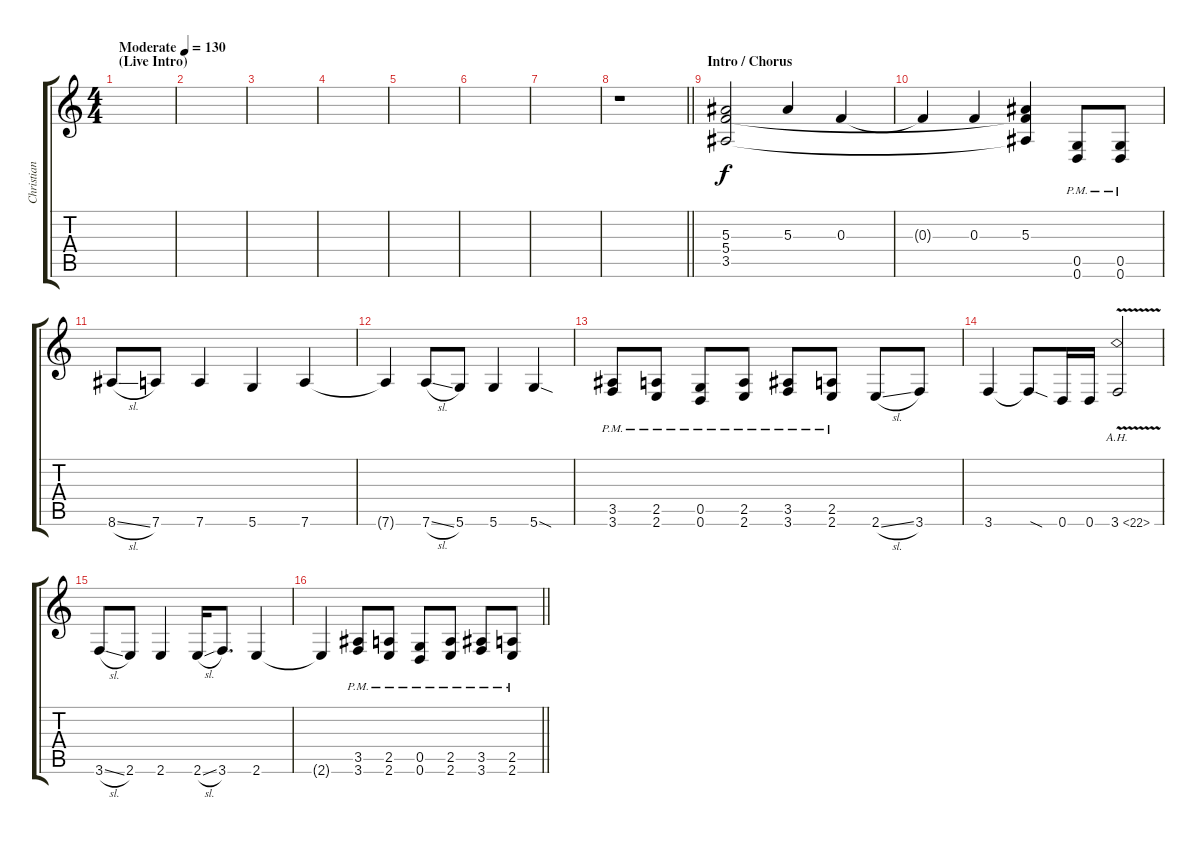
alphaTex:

\track ("Christian Andreu" "Christian ") {instrument distortionguitar}
\staff {score tabs}
\tuning (D4 A3 F3 C3 G2 D2) {hide}
\ts (4 4)
\section ("" "(Live Intro)")
\tempo (130 "Moderate")
\clef g2
\ks c
|
|
|
|
|
|
|
\barLineRight lightlight
r.1 |
\section ("" "Intro / Chorus")
(5.3 5.4 3.5).2 5.3.4 0.3.4 |
0.3{t}.4 0.3.4 (5.3 5.4{t} 3.5{t}).4 (0.5{pm} 0.6{pm}).8 (0.5{pm} 0.6{pm}).8 |
8.6{sl}.8 7.6.8 7.6.4 5.6.4 7.6.4 |
7.6{t}.4 7.6{sl}.8 5.6.8 5.6.4 5.6{sod}.4 |
(3.5{pm} 3.6{pm}).8 (2.5{pm} 2.6{pm}).8 (0.5{pm} 0.6{pm}).8 (2.5{pm} 2.6{pm}).8 (3.5{pm} 3.6{pm}).8 (2.5{pm} 2.6{pm}).8 2.6{sl}.8 3.6.8 |
3.6.4 3.6{sod t}.8 0.6.16 0.6.16 3.6{ah 19 v}.2 |
3.6{sl}.8 2.6.8 2.6.4 2.6{sl}.16 3.6.8{d} 2.6.4 |
\barLineRight lightlight
2.6{t}.4 (3.5{pm} 3.6{pm}).8 (2.5{pm} 2.6{pm}).8 (0.5{pm} 0.6{pm}).8 (2.5{pm} 2.6{pm}).8 (3.5{pm} 3.6{pm}).8 (2.5{pm} 2.6{pm}).8
